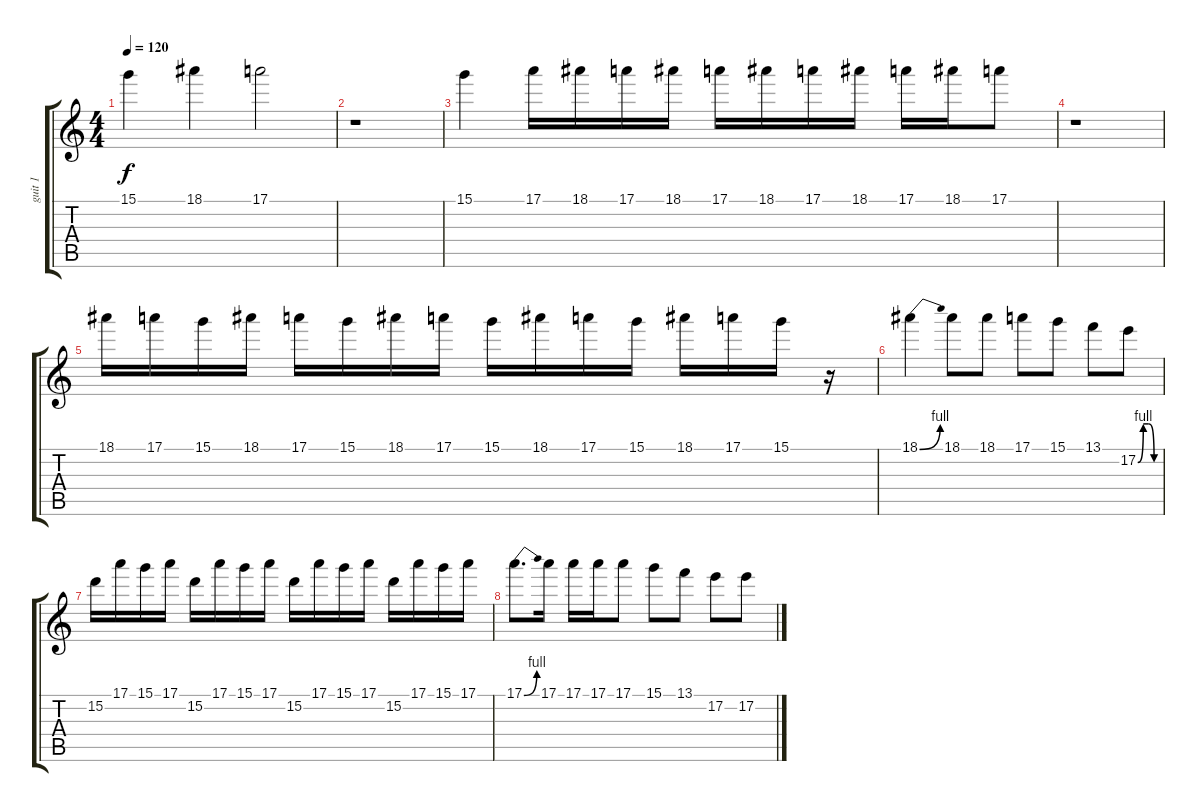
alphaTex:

\track ("guit 1" "guit 1") {instrument overdrivenguitar}
\staff {score tabs}
\tuning (E4 B3 G3 D3 A2 E2) {hide}
\ts (4 4)
\tempo 120
\clef g2
\ks c
15.1.4{dy f} 18.1.4 17.1.2 |
r.1 |
15.1.4 17.1.16 18.1.16 17.1.16 18.1.16 17.1.16 18.1.16 17.1.16 18.1.16 17.1.16 18.1.16 17.1.8 |
r.1 |
18.1.16 17.1.16 15.1.16 18.1.16 17.1.16 15.1.16 18.1.16 17.1.16 15.1.16 18.1.16 17.1.16 15.1.16 18.1.16 17.1.16 15.1.16 r.16 |
18.1{be (bend 0 0 60 4)}.4 18.1.8 18.1.8 17.1.8 15.1.8 13.1.8 17.2{be (custom 0 0 15 4 30 4 45 0 60 0)}.8 |
15.2.16 17.1.16 15.1.16 17.1.16 15.2.16 17.1.16 15.1.16 17.1.16 15.2.16 17.1.16 15.1.16 17.1.16 15.2.16 17.1.16 15.1.16 17.1.16 |
17.1{be (bend 0 0 60 4)}.8{d} 17.1.16 17.1.16 17.1.16 17.1.8 15.1.8 13.1.8 17.2.8 17.2.8
